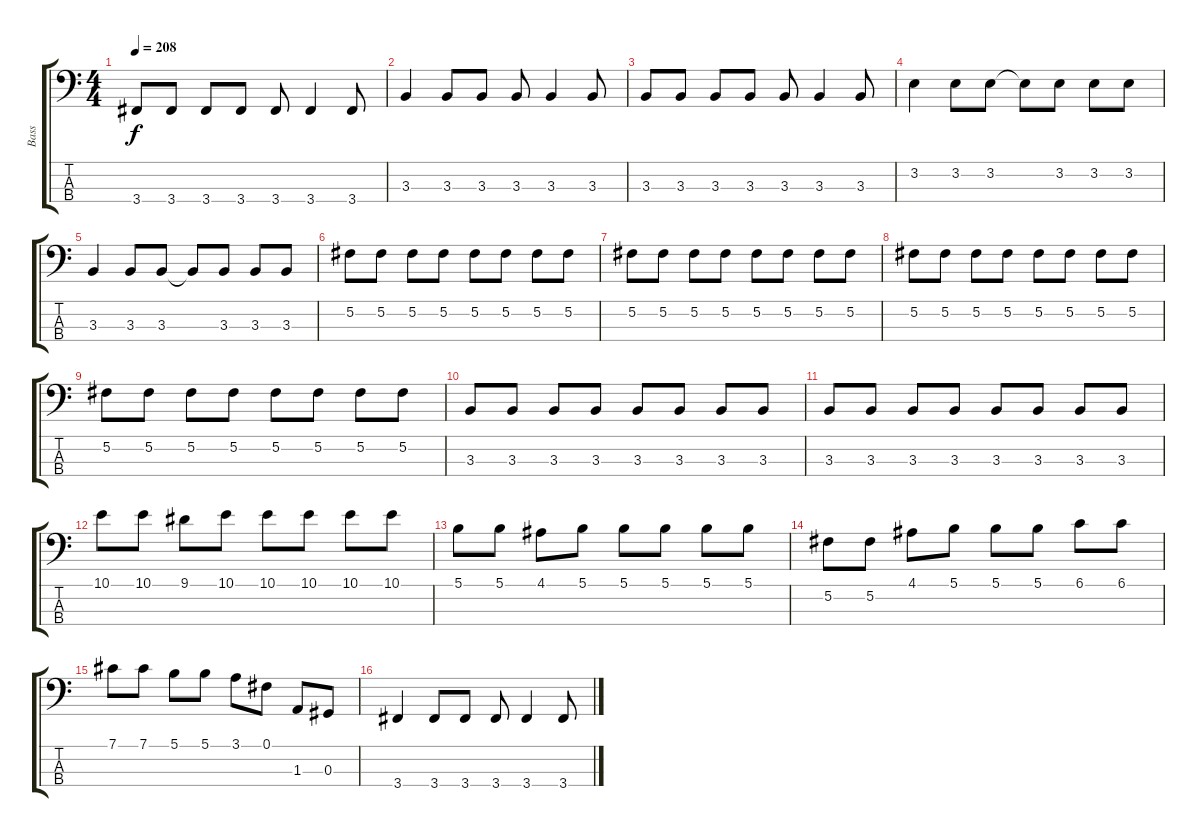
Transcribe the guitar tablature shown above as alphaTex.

\track ("Bass" "Bass") {instrument electricbassfinger}
\staff {score tabs}
\tuning (Gb2 Db2 Ab1 Eb1) {hide}
\ts (4 4)
\tempo 208
\clef f4
\ks c
3.4.8{dy f} 3.4.8 3.4.8 3.4.8 3.4.8 3.4.4 3.4.8 |
3.3.4 3.3.8 3.3.8 3.3.8 3.3.4 3.3.8 |
3.3.8 3.3.8 3.3.8 3.3.8 3.3.8 3.3.4 3.3.8 |
3.2.4 3.2.8 3.2.8 3.2{t}.8 3.2.8 3.2.8 3.2.8 |
3.3.4 3.3.8 3.3.8 3.3{t}.8 3.3.8 3.3.8 3.3.8 |
5.2.8 5.2.8 5.2.8 5.2.8 5.2.8 5.2.8 5.2.8 5.2.8 |
5.2.8 5.2.8 5.2.8 5.2.8 5.2.8 5.2.8 5.2.8 5.2.8 |
5.2.8 5.2.8 5.2.8 5.2.8 5.2.8 5.2.8 5.2.8 5.2.8 |
5.2.8 5.2.8 5.2.8 5.2.8 5.2.8 5.2.8 5.2.8 5.2.8 |
3.3.8 3.3.8 3.3.8 3.3.8 3.3.8 3.3.8 3.3.8 3.3.8 |
3.3.8 3.3.8 3.3.8 3.3.8 3.3.8 3.3.8 3.3.8 3.3.8 |
10.1.8 10.1.8 9.1.8 10.1.8 10.1.8 10.1.8 10.1.8 10.1.8 |
5.1.8 5.1.8 4.1.8 5.1.8 5.1.8 5.1.8 5.1.8 5.1.8 |
5.2.8 5.2.8 4.1.8 5.1.8 5.1.8 5.1.8 6.1.8 6.1.8 |
7.1.8 7.1.8 5.1.8 5.1.8 3.1.8 0.1.8 1.3.8 0.3.8 |
3.4.4 3.4.8 3.4.8 3.4.8 3.4.4 3.4.8
